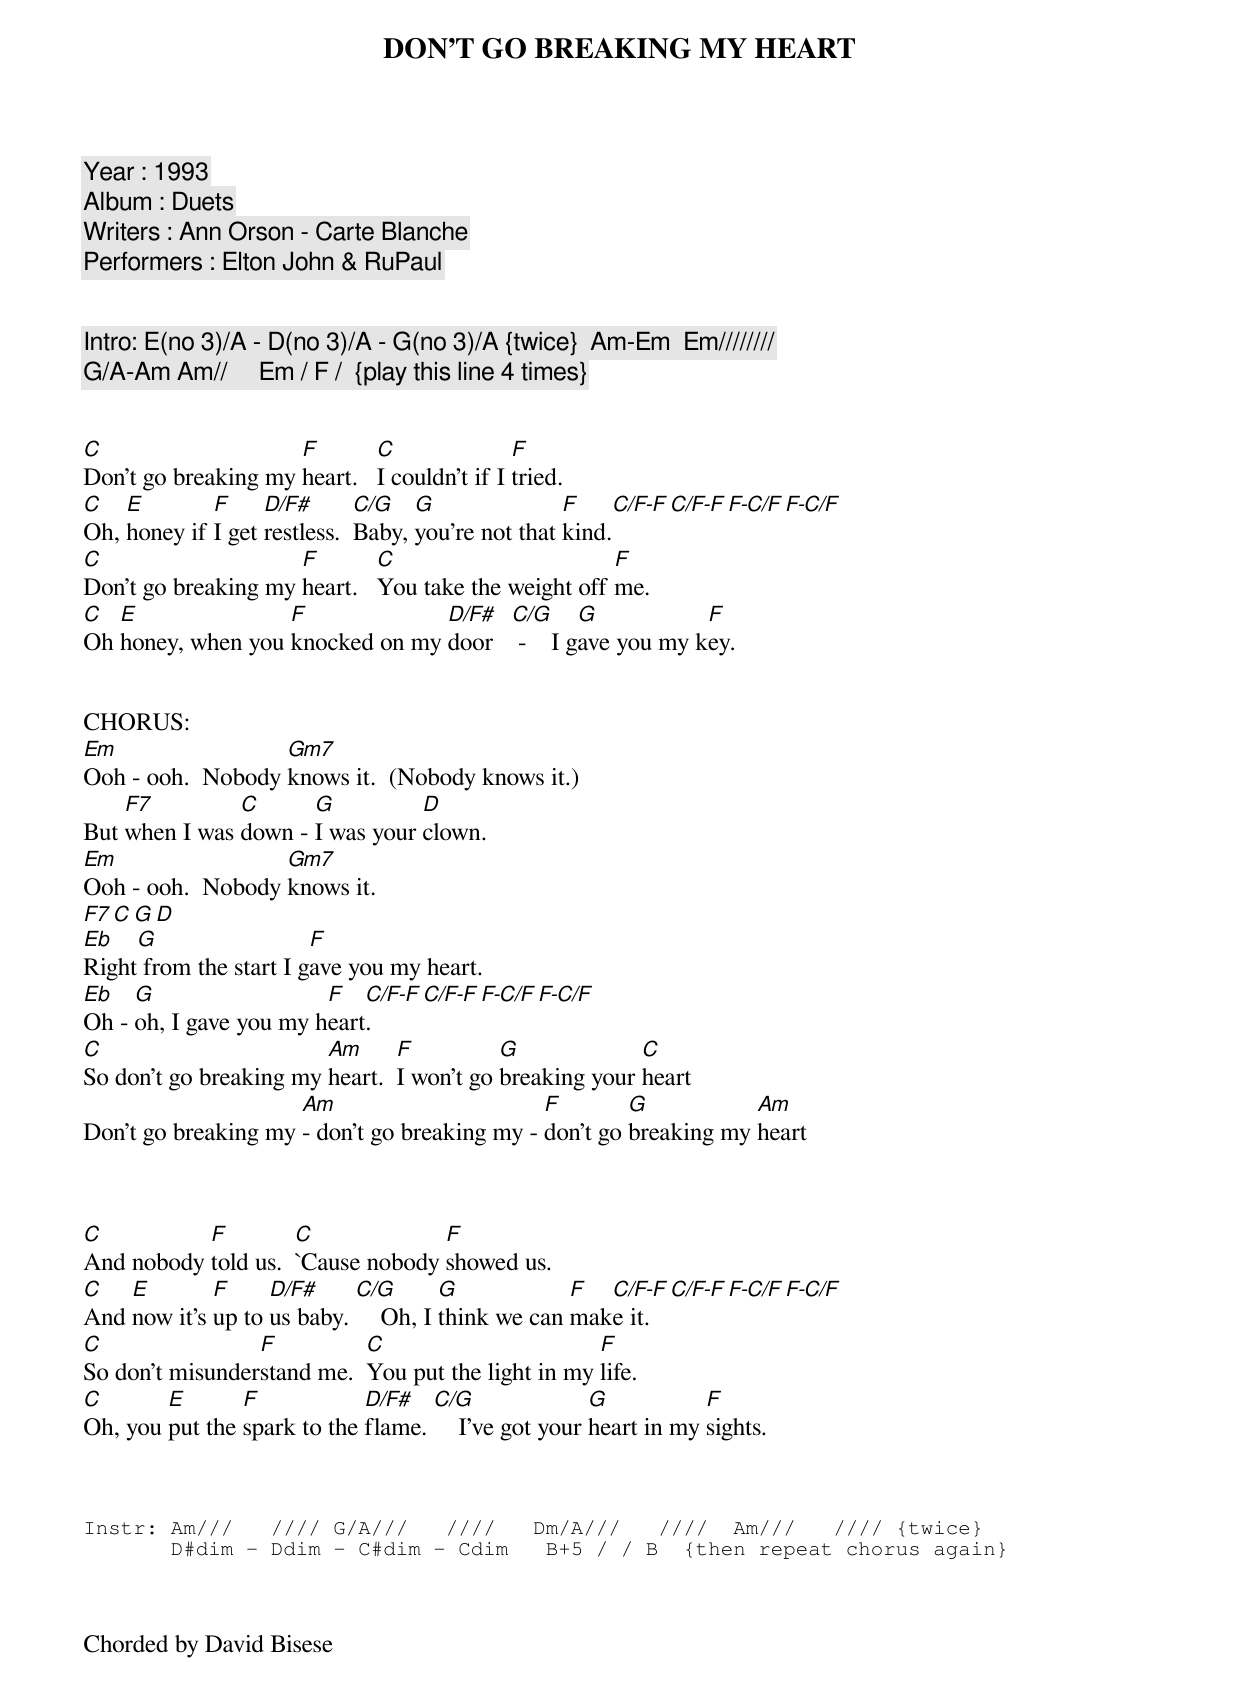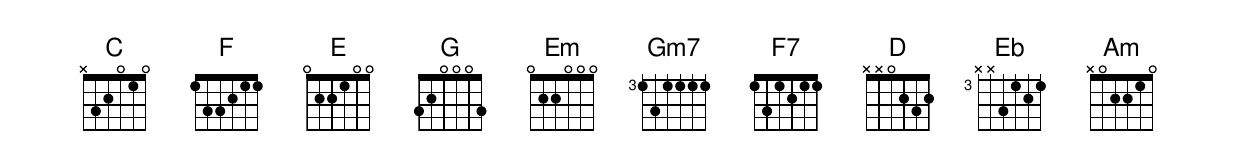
DON'T GO BREAKING MY HEART

      Year : 1993
     Album : Duets
   Writers : Ann Orson - Carte Blanche
Performers : Elton John & RuPaul


Intro: E(no 3)/A - D(no 3)/A - G(no 3)/A {twice}  Am-Em  Em////////
       G/A-Am Am//     Em / F /  {play this line 4 times}


C                    F        C               F
Don't go breaking my heart.   I couldn't if I tried.
C   E        F     D/F#       C/G   G               F    C/F-F C/F-F F-C/F F-C/F
Oh, honey if I get restless.  Baby, you're not that kind.
C                    F        C                       F
Don't go breaking my heart.   You take the weight off me.
C  E               F             D/F#   C/G      G           F
Oh honey, when you knocked on my door    -    I gave you my key.


CHORUS:
Em                 Gm7
Ooh - ooh.  Nobody knows it.  (Nobody knows it.)
    F7         C      G          D
But when I was down - I was your clown.
Em                 Gm7
Ooh - ooh.  Nobody knows it.
F7             C        G          D
Eb   G                  F
Right from the start I gave you my heart.
Eb   G                  F   C/F-F  C/F-F  F-C/F  F-C/F
Oh - oh, I gave you my heart.
C                       Am      F          G             C
So don't go breaking my heart.  I won't go breaking your heart
                     Am                       F        G           Am
Don't go breaking my - don't go breaking my - don't go breaking my heart



C          F         C             F
And nobody told us.  `Cause nobody showed us.
C   E        F     D/F#     C/G       G            F  C/F-F  C/F-F  F-C/F  F-C/F
And now it's up to us baby.     Oh, I think we can make it.
C                F          C                       F
So don't misunderstand me.  You put the light in my life.
C       E       F            D/F#   C/G               G           F
Oh, you put the spark to the flame.     I've got your heart in my sights.


{Repeat Chorus}

Instr: Am///   //// G/A///   ////   Dm/A///   ////  Am///   //// {twice}
       D#dim - Ddim - C#dim - Cdim   B+5 / / B  {then repeat chorus again}



Chorded by David Bisese
